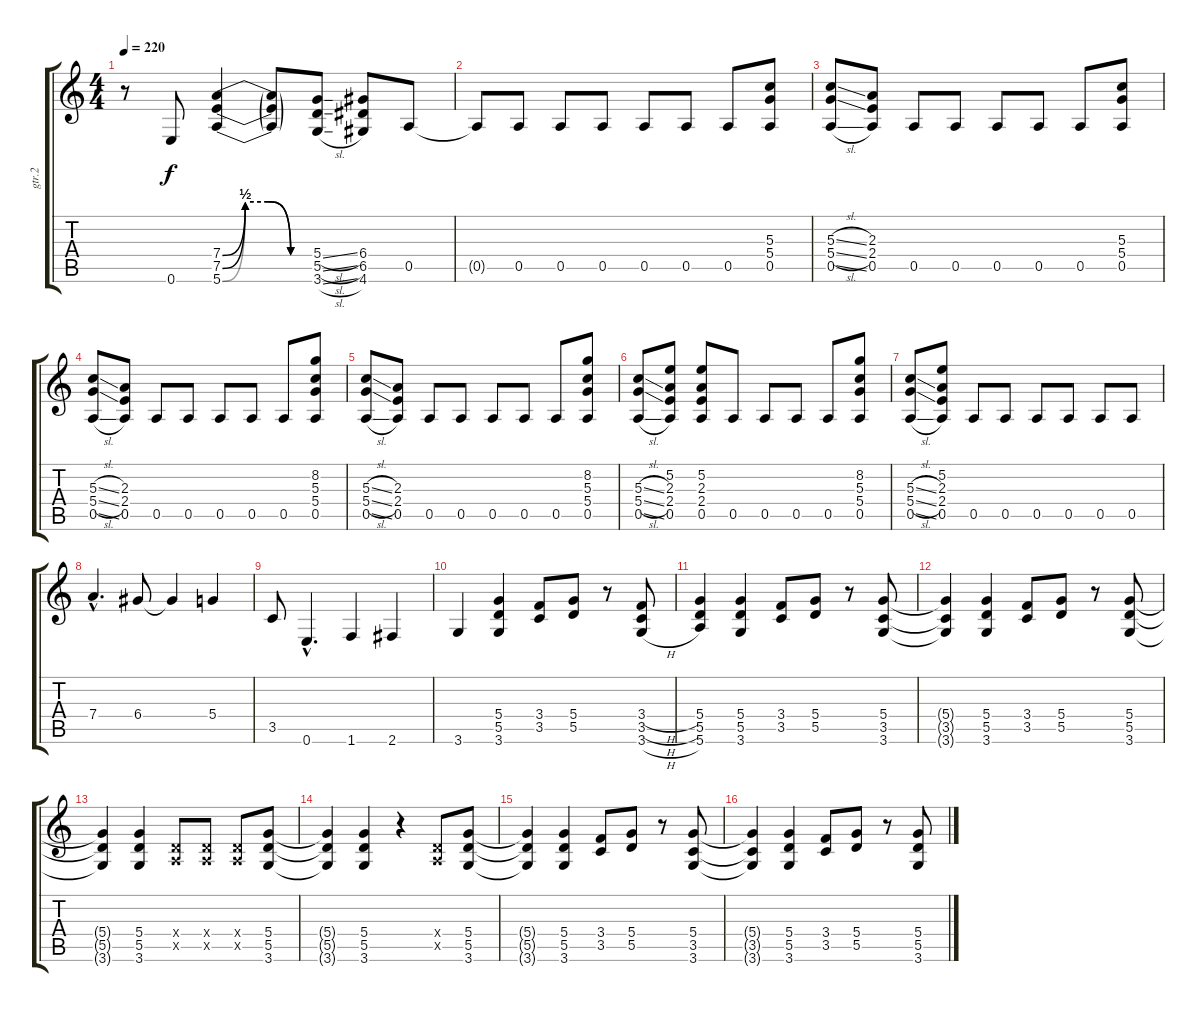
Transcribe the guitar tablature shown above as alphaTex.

\track ("gtr.2" "gtr.2") {instrument overdrivenguitar}
\staff {score tabs}
\tuning (E4 B3 G3 D3 A2 E2) {hide}
\ts (4 4)
\tempo 220
\clef g2
\ks c
r.8{dy f} 0.6.8 (7.4{be (custom 0 0 15 2 30 2 45 0 60 0)} 7.5{be (custom 0 0 15 2 30 2 45 0 60 0)} 5.6{be (custom 0 0 15 2 30 2 45 0 60 0)}).4 (7.4{t} 7.5{t} 5.6{t}).8 (5.4{sl} 5.5{sl} 3.6{sl}).8 (6.4 6.5 4.6).8 0.5.8 |
0.5{t}.8 0.5.8 0.5.8 0.5.8 0.5.8 0.5.8 0.5.8 (5.3 5.4 0.5).8 |
(5.3{sl} 5.4{sl} 0.5{sl}).8 (2.3 2.4 0.5).8 0.5.8 0.5.8 0.5.8 0.5.8 0.5.8 (5.3 5.4 0.5).8 |
(5.3{sl} 5.4{sl} 0.5{sl}).8 (2.3 2.4 0.5).8 0.5.8 0.5.8 0.5.8 0.5.8 0.5.8 (8.2 5.3 5.4 0.5).8 |
(5.3{sl} 5.4{sl} 0.5{sl}).8 (2.3 2.4 0.5).8 0.5.8 0.5.8 0.5.8 0.5.8 0.5.8 (8.2 5.3 5.4 0.5).8 |
(5.3{sl} 5.4{sl} 0.5{sl}).8 (5.2 2.3 2.4 0.5).8 (5.2 2.3 2.4 0.5).8 0.5.8 0.5.8 0.5.8 0.5.8 (8.2 5.3 5.4 0.5).8 |
(5.3{sl} 5.4{sl} 0.5{sl}).8 (5.2 2.3 2.4 0.5).8 0.5.8 0.5.8 0.5.8 0.5.8 0.5.8 0.5.8 |
7.4{hac}.4{d} 6.4.8 6.4{t}.4 5.4.4 |
3.5.8 0.6{hac}.4{d} 1.6.4 2.6.4 |
3.6.4 (5.4 5.5 3.6).4 (3.4 3.5).8 (5.4 5.5).8 r.8 (3.4{h} 3.5{h} 3.6{h}).8 |
(5.4 5.5 5.6).4 (5.4 5.5 3.6).4 (3.4 3.5).8 (5.4 5.5).8 r.8 (5.4 3.5 3.6).8 |
(5.4{t} 3.5{t} 3.6{t}).4 (5.4 5.5 3.6).4 (3.4 3.5).8 (5.4 5.5).8 r.8 (5.4 5.5 3.6).8 |
(5.4{t} 5.5{t} 3.6{t}).4 (5.4 5.5 3.6).4 (0.4{x} 0.5{x}).8 (0.4{x} 0.5{x}).8 (0.4{x} 0.5{x}).8 (5.4 5.5 3.6).8 |
(5.4{t} 5.5{t} 3.6{t}).4 (5.4 5.5 3.6).4 r.4 (0.4{x} 0.5{x}).8 (5.4 5.5 3.6).8 |
(5.4{t} 5.5{t} 3.6{t}).4 (5.4 5.5 3.6).4 (3.4 3.5).8 (5.4 5.5).8 r.8 (5.4 3.5 3.6).8 |
(5.4{t} 3.5{t} 3.6{t}).4 (5.4 5.5 3.6).4 (3.4 3.5).8 (5.4 5.5).8 r.8 (5.4 5.5 3.6).8
